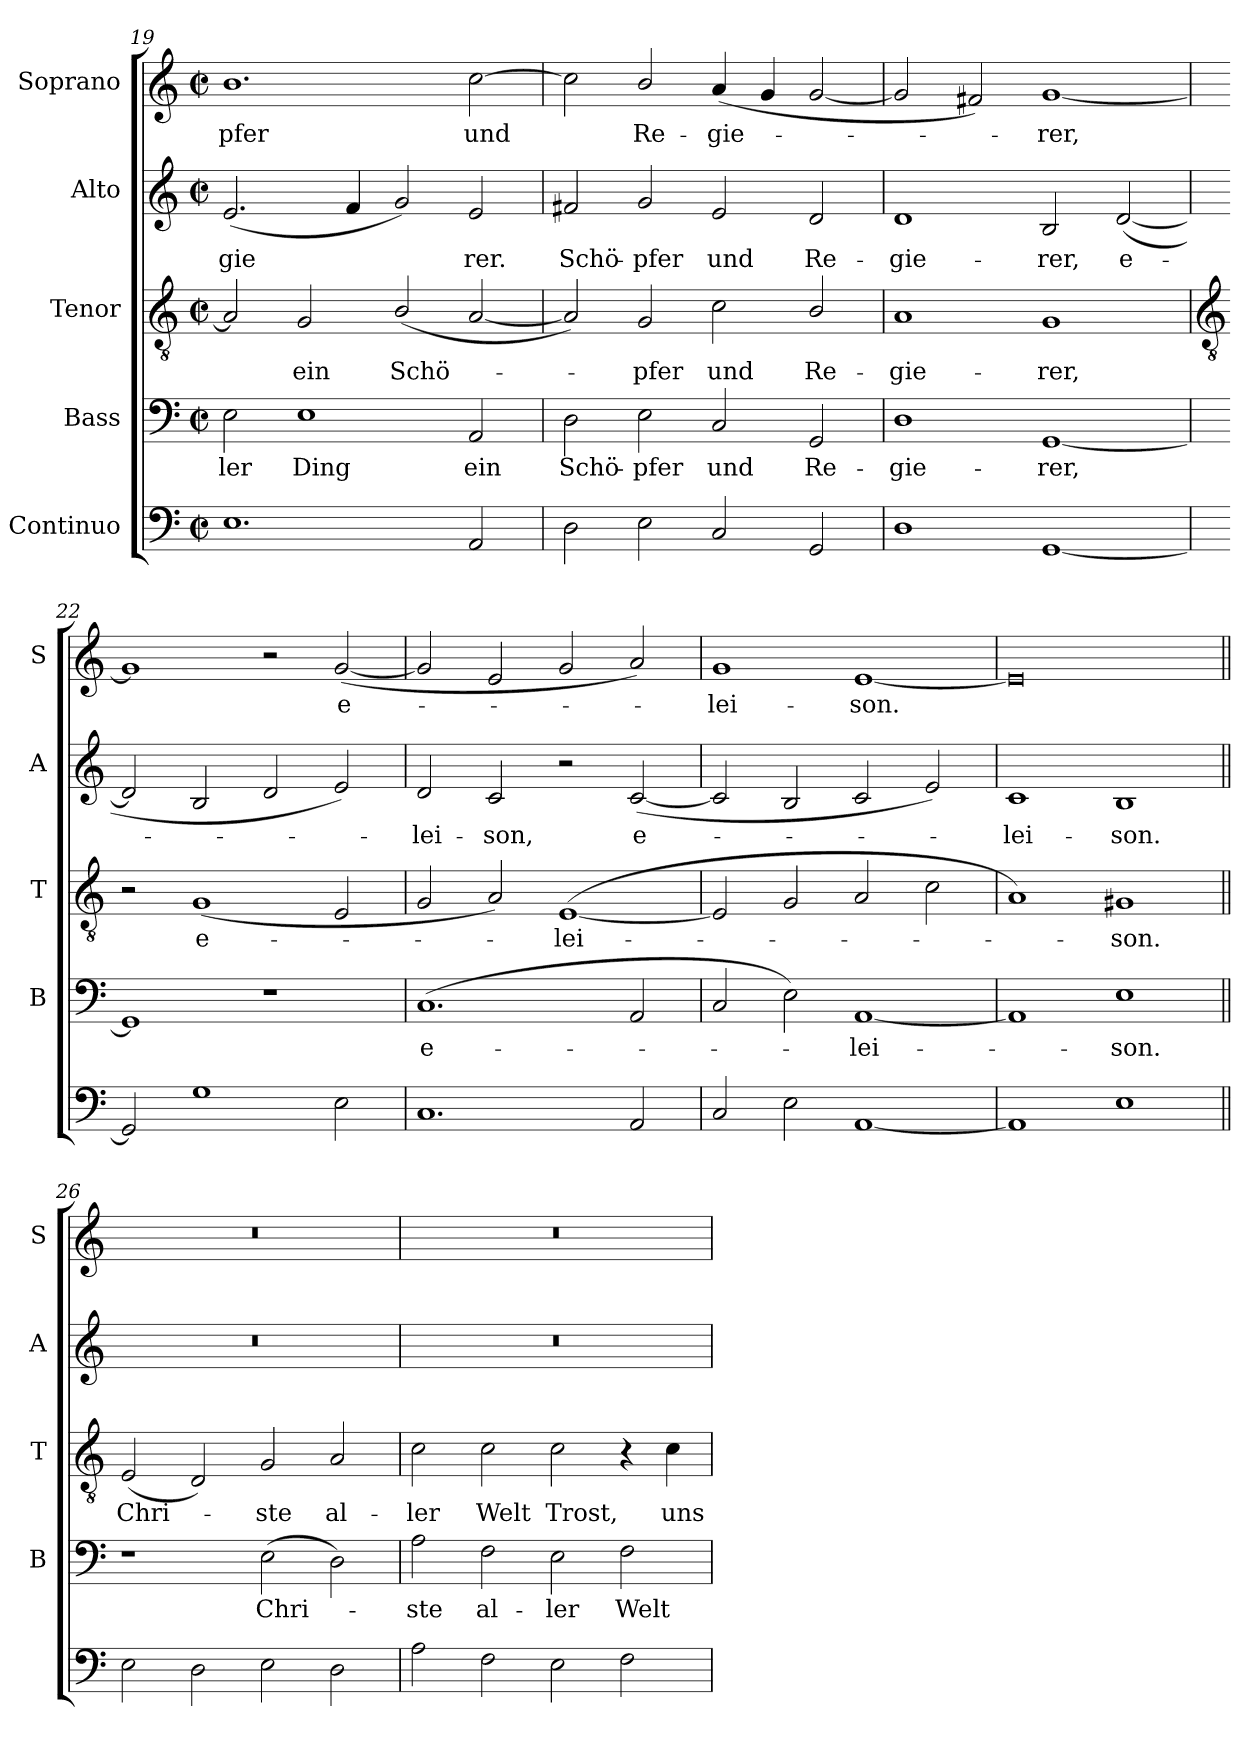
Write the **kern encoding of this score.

**kern	**kern	**text	**kern	**text	**kern	**text	**kern	**text
*part5	*part4	*part4	*part3	*part3	*part2	*part2	*part1	*part1
*staff5	*staff4	*staff4	*staff3	*staff3	*staff2	*staff2	*staff1	*staff1
*I"Continuo	*I"Bass	*	*I"Tenor	*	*I"Alto	*	*I"Soprano	*
*	*I'B	*	*I'T	*	*I'A	*	*I'S	*
*clefF4	*clefF4	*	*clefGv2	*	*clefG2	*	*clefG2	*
*k[]	*k[]	*	*k[]	*	*k[]	*	*k[]	*
*C:	*C:	*	*C:	*	*C:	*	*C:	*
*M4/2	*M4/2	*	*M4/2	*	*M4/2	*	*M4/2	*
*met(c|)	*met(c|)	*	*met(c|)	*	*met(c|)	*	*met(c|)	*
=19	=19	=19	=19	=19	=19	=19	=19	=19
!	!	!LO:LY:b	!	!	!	!LO:LY:b	!	!LO:LY:b
1.E	2E	-ler	2A]	.	(<2.e	-gie	1.b	pfer
!	!	!LO:LY:b	!	!LO:LY:b	!	!	!	!
.	1E	Ding	2G	ein	.	.	.	.
.	.	.	.	.	4f	.	.	.
!	!	!	!	!LO:LY:b	!	!	!	!
.	.	.	(<2B/	Schö-	2g)	.	.	.
!	!	!LO:LY:b	!	!	!	!LO:LY:b	!	!LO:LY:b
2AA	2AA	ein	[2A	.	2e	rer.	[2cc	und
=20	=20	=20	=20	=20	=20	=20	=20	=20
!	!	!LO:LY:b	!	!	!	!LO:LY:b	!	!
2D	2D	Schö-	2A])	.	2f#X	Schö-	2cc]	.
!	!	!LO:LY:b	!	!LO:LY:b	!	!LO:LY:b	!	!LO:LY:b
2E	2E	-pfer	2G	pfer	2g	-pfer	2b/	Re-
!	!	!LO:LY:b	!	!LO:LY:b	!	!LO:LY:b	!	!LO:LY:b
2C	2C	und	2c	und	2e	und	(<4a	-gie-
.	.	.	.	.	.	.	4g	.
!	!	!LO:LY:b	!	!LO:LY:b	!	!LO:LY:b	!	!
2GG	2GG	Re-	2B/	Re-	2d	Re-	[2g	.
=21	=21	=21	=21	=21	=21	=21	=21	=21
!	!	!LO:LY:b	!	!LO:LY:b	!	!LO:LY:b	!	!
1D	1D	-gie-	1A	-gie-	1d	-gie-	2g]	.
.	.	.	.	.	.	.	2f#X)	.
!	!	!LO:LY:b	!	!LO:LY:b	!	!LO:LY:b	!	!LO:LY:b
[1GG	[1GG	-rer,	1G	-rer,	2B	-rer,	[1g	rer,
!	!	!	!	!	!	!LO:LY:b	!	!
.	.	.	.	.	(<[2d	e-	.	.
!!LO:LB:g=z
=22	=22	=22	=22	=22	=22	=22	=22	=22
*	*	*	*clefGv2	*	*	*	*	*
2GG]	1GG]	.	2r	.	2d]	.	1g]	.
!	!	!	!	!LO:LY:b	!	!	!	!
1G	.	.	(<1G	e-	2B	.	.	.
.	1r	.	.	.	2d	.	2r	.
!	!	!	!	!	!	!	!	!LO:LY:b
2E	.	.	2E	.	2e)	.	(<[2g	e-
=23	=23	=23	=23	=23	=23	=23	=23	=23
!	!	!LO:LY:b	!	!	!	!LO:LY:b	!	!
1.C	(<1.C	e-	2G	.	2d	lei-	2g]	.
!	!	!	!	!	!	!LO:LY:b	!	!
.	.	.	2A)	.	2c	-son,	2e	.
!	!	!	!	!LO:LY:b	!	!	!	!
.	.	.	(<[1E	lei-	2r	.	2g	.
!	!	!	!	!	!	!LO:LY:b	!	!
2AA	2AA	.	.	.	(<[2c	e-	2a)	.
=24	=24	=24	=24	=24	=24	=24	=24	=24
!	!	!	!	!	!	!	!	!LO:LY:b
2C	2C	.	2E]	.	2c]	.	1g	lei-
2E	2E)	.	2G	.	2B	.	.	.
!	!	!LO:LY:b	!	!	!	!	!	!LO:LY:b
[1AA	[1AA	lei-	2A	.	2c	.	[1e	-son.
.	.	.	2c	.	2e)	.	.	.
=25	=25	=25	=25	=25	=25	=25	=25	=25
!	!	!	!	!	!	!LO:LY:b	!	!
1AA]	1AA]	.	1A)	.	1c	lei-	0e]	.
!	!	!LO:LY:b	!	!LO:LY:b	!	!LO:LY:b	!	!
1E	1E	son.	1G#X	son.	1B	-son.	.	.
=26||	=26||	=26||	=26||	=26||	=26||	=26||	=26||	=26||
!	!	!	!	!LO:LY:b	!	!	!	!
2E	1r	.	(<2E	Chri-	0r	.	0r	.
2D	.	.	2D)	.	.	.	.	.
!	!	!LO:LY:b	!	!LO:LY:b	!	!	!	!
2E	(>2E	Chri-	2G	ste	.	.	.	.
!	!	!	!	!LO:LY:b	!	!	!	!
2D	2D)	.	2A	al-	.	.	.	.
=27	=27	=27	=27	=27	=27	=27	=27	=27
!	!	!LO:LY:b	!	!LO:LY:b	!	!	!	!
2A	2A	ste	2c	-ler	0r	.	0r	.
!	!	!LO:LY:b	!	!LO:LY:b	!	!	!	!
2F	2F	al-	2c	Welt	.	.	.	.
!	!	!LO:LY:b	!	!LO:LY:b	!	!	!	!
2E	2E	-ler	2c	Trost,	.	.	.	.
!	!	!LO:LY:b	!	!	!	!	!	!
2F	2F	Welt	4r	.	.	.	.	.
!	!	!	!	!LO:LY:b	!	!	!	!
.	.	.	4c	uns	.	.	.	.
=	=	=	=	=	=	=	=	=
*-	*-	*-	*-	*-	*-	*-	*-	*-
